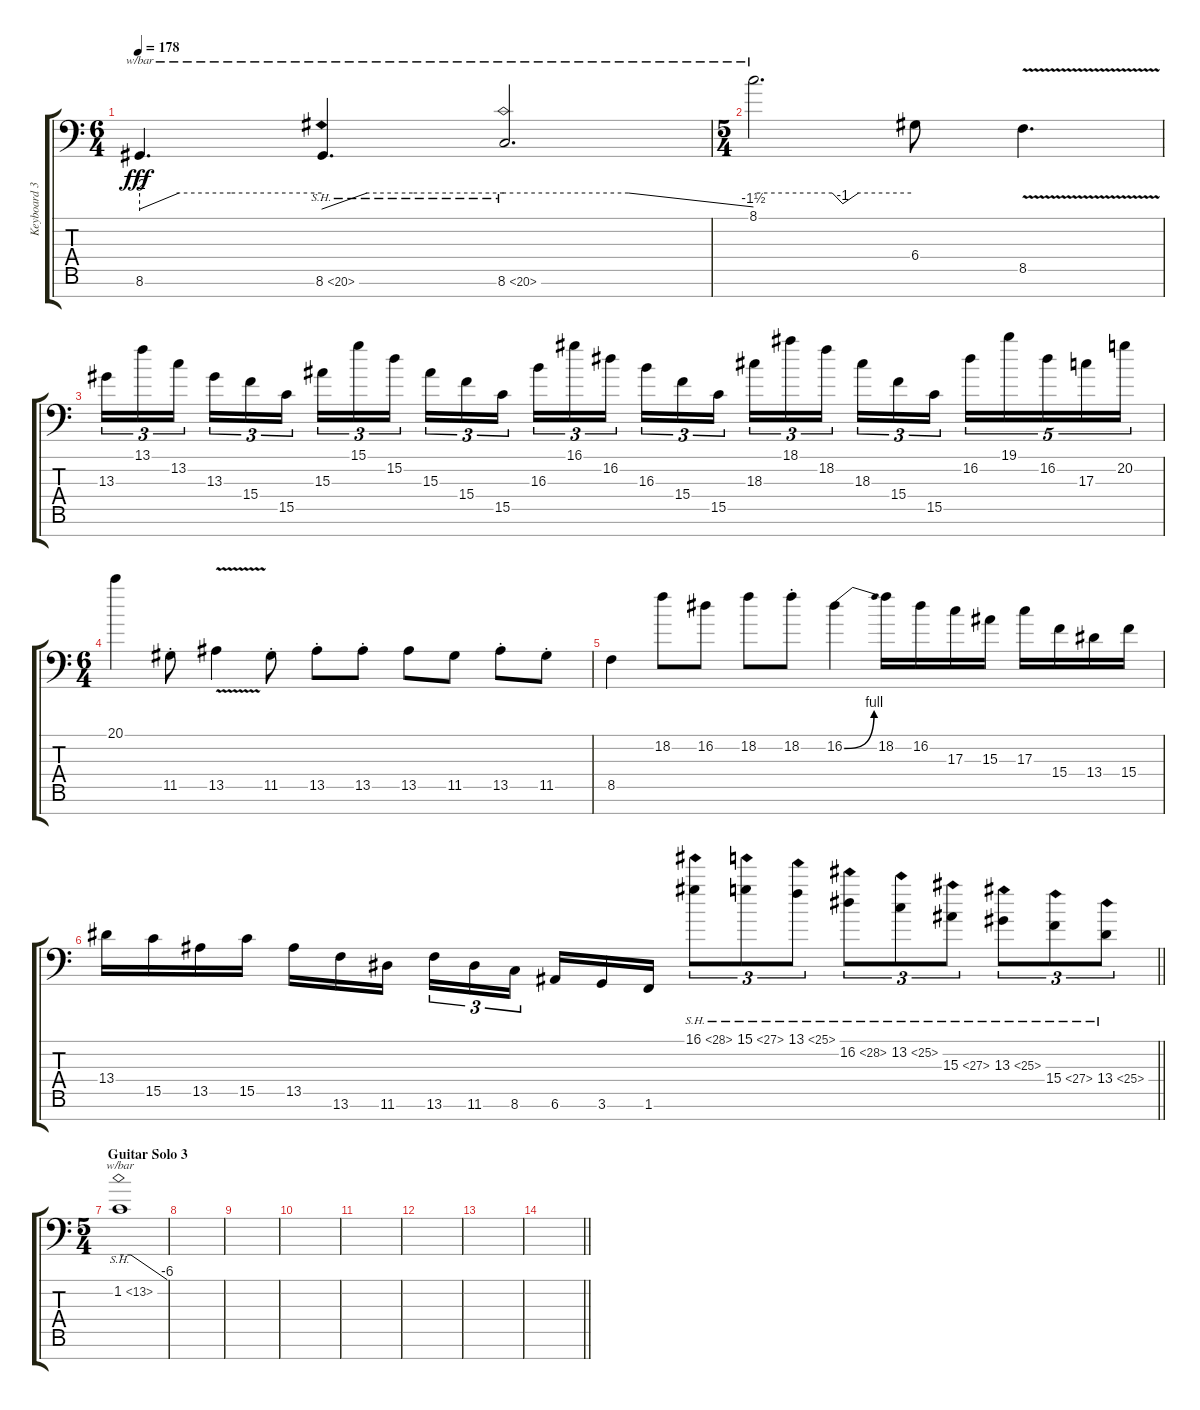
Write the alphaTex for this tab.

\track ("Keyboard 3 (Lead)" "Keyboard 3") {instrument lead2sawtooth}
\staff {score tabs}
\tuning (E4 B3 G3 D3 A2 E2 A1) {hide}
\ts (6 4)
\tempo 178
\clef f4
\ks c
8.6.4{d tbe (custom default 0 -8 13 0 30 0 60 0) dy fff} 8.6{sh 12}.4{d tbe (custom default 0 -8 15 0 30 0 60 0)} 8.6{sh 12}.2{d tbe (custom default 0 0 30 0 60 -6)} |
\ts (5 4)
8.1.2{d tbe (custom default 0 0 30 0 34 -4 40 0 60 0)} 6.4.8 8.5{v}.4{d} |
13.3.16{tu (3 2)} 13.1.16{tu (3 2)} 13.2.16{tu (3 2) beam splitsecondary} 13.3.16{tu (3 2)} 15.4.16{tu (3 2)} 15.5.16{tu (3 2)} 15.3.16{tu (3 2)} 15.1.16{tu (3 2)} 15.2.16{tu (3 2) beam splitsecondary} 15.3.16{tu (3 2)} 15.4.16{tu (3 2)} 15.5.16{tu (3 2)} 16.3.16{tu (3 2)} 16.1.16{tu (3 2)} 16.2.16{tu (3 2) beam splitsecondary} 16.3.16{tu (3 2)} 15.4.16{tu (3 2)} 15.5.16{tu (3 2)} 18.3.16{tu (3 2)} 18.1.16{tu (3 2)} 18.2.16{tu (3 2) beam splitsecondary} 18.3.16{tu (3 2)} 15.4.16{tu (3 2)} 15.5.16{tu (3 2)} 16.2.16{tu (5 4)} 19.1.16{tu (5 4)} 16.2.16{tu (5 4)} 17.3.16{tu (5 4)} 20.2.16{tu (5 4)} |
\ts (6 4)
20.1.4 11.5{st}.8 13.5{v}.4 11.5{st}.8 13.5{st}.8 13.5{st}.8 13.5.8 11.5.8 13.5{st}.8 11.5{st}.8 |
8.5.4 18.2.8 16.2.8 18.2.8 18.2{st}.8 16.2{be (bend 0 0 60 4)}.4 18.2.16 16.2.16 17.3.16 15.3.16 17.3.16 15.4.16 13.4.16 15.4.16 |
\barLineRight lightlight
13.4.16 15.5.16 13.5.16 15.5.16 13.5.16 13.6.16 11.6.16{beam splitsecondary} 13.6.16{tu (3 2)} 11.6.16{tu (3 2)} 8.6.16{tu (3 2) beam splitsecondary} 6.6.16 3.6.16 1.6.16 16.1{sh 12}.8{tu (3 2)} 15.1{sh 12}.8{tu (3 2)} 13.1{sh 12}.8{tu (3 2)} 16.2{sh 12}.8{tu (3 2)} 13.2{sh 12}.8{tu (3 2)} 15.3{sh 12}.8{tu (3 2)} 13.3{sh 12}.8{tu (3 2)} 15.4{sh 12}.8{tu (3 2)} 13.4{sh 12}.8{tu (3 2)} |
\ts (5 4)
\section ("" "Guitar Solo 3")
1.2{sh 12}.1{tbe (custom default 0 0 14 0 60 -24)} |
|
|
|
|
|
|
\barLineRight lightlight
